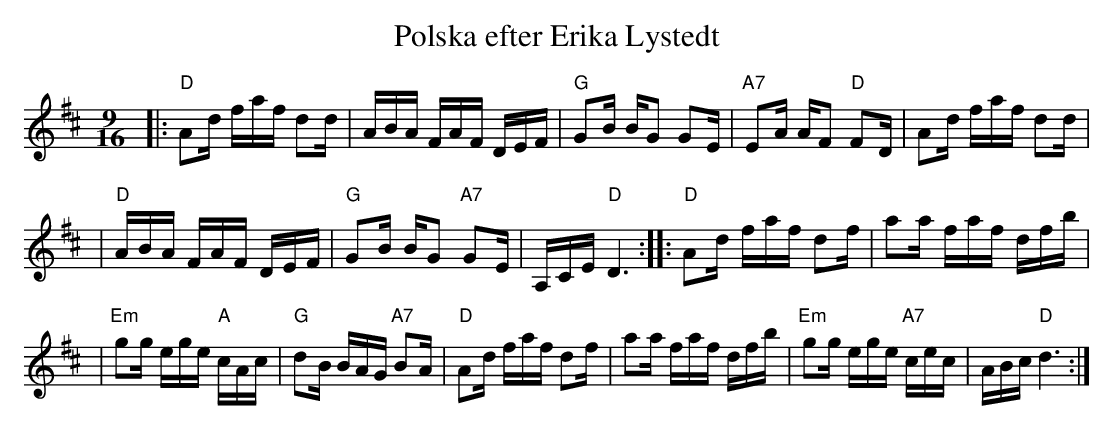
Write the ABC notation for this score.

X:1
T: Polska efter Erika Lystedt
M: 9/16
L: 1/16
K: D
|: "D"A2d faf d2d | ABA FAF DEF \
| "G"G2B BG2 G2E | "A7"E2A AF2 "D"F2D | A2d faf d2d |
| "D"ABA FAF DEF | "G"G2B BG2 "A7"G2E \
| A,CE "D"D6 :: "D"A2d faf d2f | a2a faf dfb |
| "Em"g2g ege "A"cAc | "G"d2B BAG "A7"B2A \
| "D"A2d faf d2f | a2a faf dfb \
| "Em"g2g ege "A7"cec | ABc "D"d6 :|
